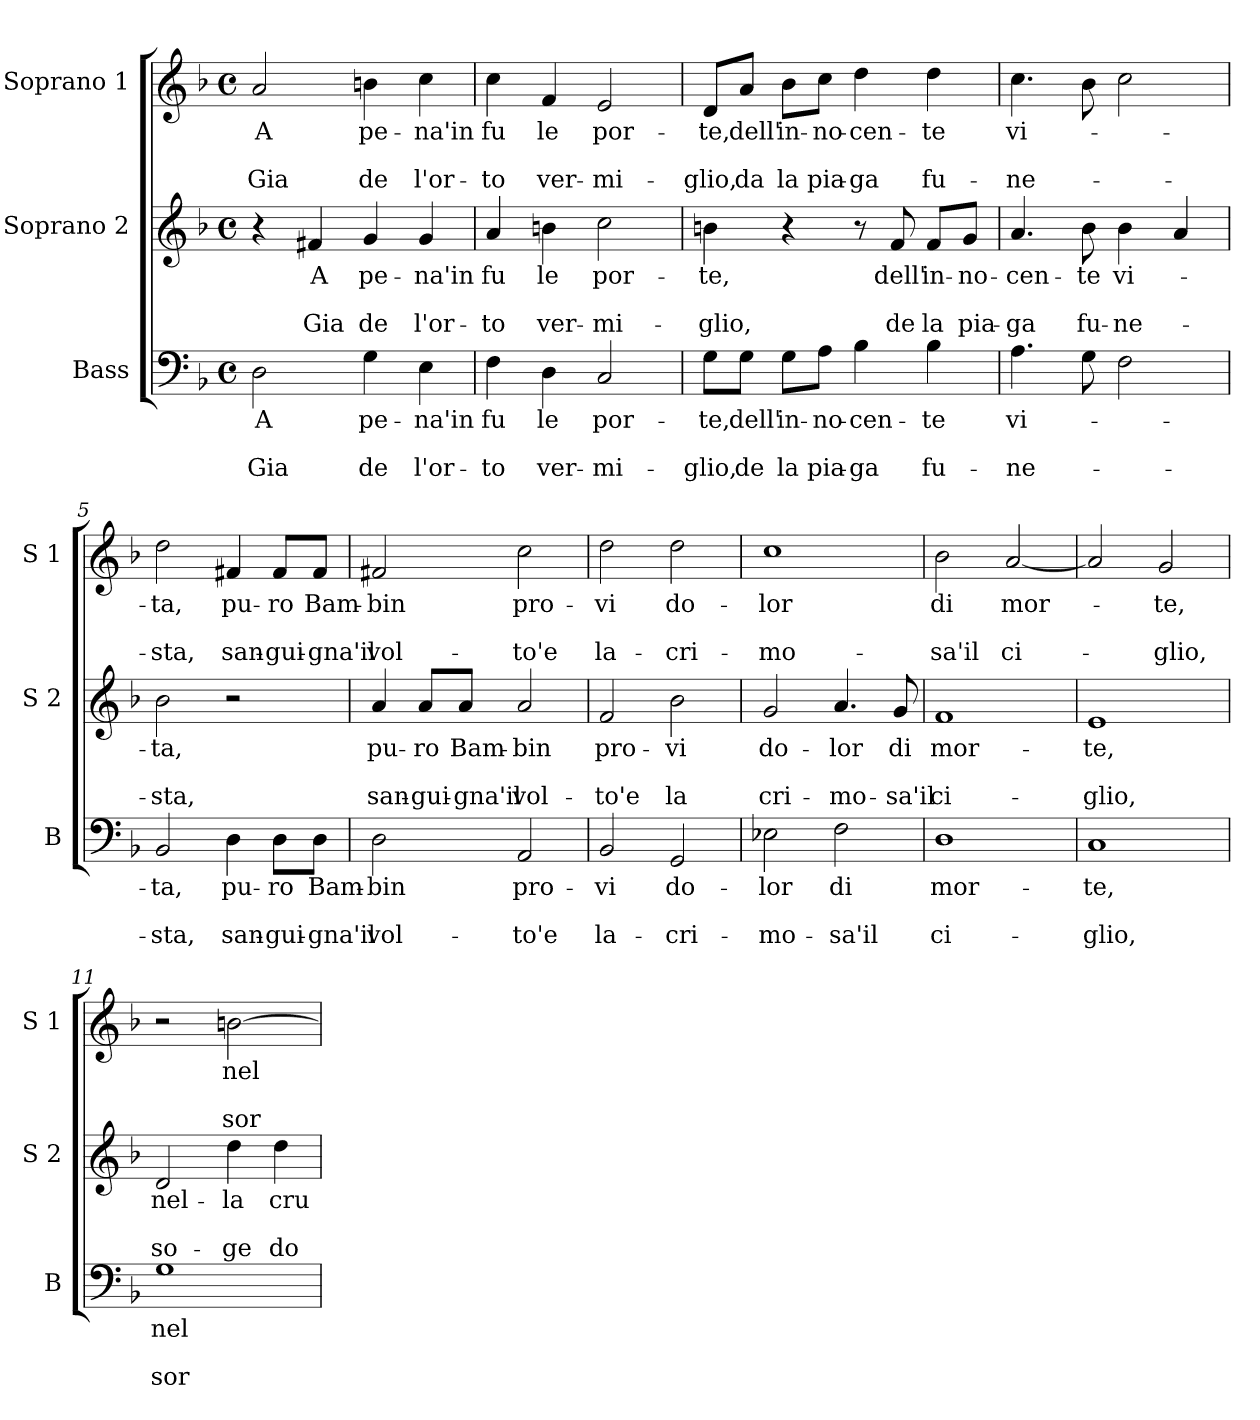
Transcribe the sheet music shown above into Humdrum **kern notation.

**kern	**text	**text	**text	**kern	**text	**text	**text	**kern	**text	**text	**text
*part3	*part3	*part3	*part3	*part2	*part2	*part2	*part2	*part1	*part1	*part1	*part1
*staff3	*staff3	*staff3	*staff3	*staff2	*staff2	*staff2	*staff2	*staff1	*staff1	*staff1	*staff1
*I"Bass	*	*	*	*I"Soprano 2	*	*	*	*I"Soprano 1	*	*	*
*I'B	*	*	*	*I'S 2	*	*	*	*I'S 1	*	*	*
*clefF4	*	*	*	*clefG2	*	*	*	*clefG2	*	*	*
*k[b-]	*	*	*	*k[b-]	*	*	*	*k[b-]	*	*	*
*F:	*	*	*	*F:	*	*	*	*F:	*	*	*
*M4/4	*	*	*	*M4/4	*	*	*	*M4/4	*	*	*
*met(c)	*	*	*	*met(c)	*	*	*	*met(c)	*	*	*
=1	=1	=1	=1	=1	=1	=1	=1	=1	=1	=1	=1
!	!LO:LY:b	!	!LO:LY:b	!	!	!	!	!	!LO:LY:b	!	!LO:LY:b
2D\	A	.	Gia	4r	.	.	.	2a/	A	.	Gia
!	!	!	!	!	!LO:LY:b	!	!LO:LY:b	!	!	!	!
.	.	.	.	4f#X/	A	.	Gia	.	.	.	.
!	!LO:LY:b	!	!LO:LY:b	!	!LO:LY:b	!	!LO:LY:b	!	!LO:LY:b	!	!LO:LY:b
4G\	pe-	.	de	4g/	pe-	.	de	4bn\	pe-	.	de
!	!LO:LY:b	!	!LO:LY:b	!	!LO:LY:b	!	!LO:LY:b	!	!LO:LY:b	!	!LO:LY:b
4E\	-na'in	.	l'or-	4g/	-na'in	.	l'or-	4cc\	-na'in	.	l'or-
=2	=2	=2	=2	=2	=2	=2	=2	=2	=2	=2	=2
!	!LO:LY:b	!	!LO:LY:b	!	!LO:LY:b	!	!LO:LY:b	!	!LO:LY:b	!	!LO:LY:b
4F\	fu	.	-to	4a/	fu	.	-to	4cc\	fu	.	-to
!	!LO:LY:b	!	!LO:LY:b	!	!LO:LY:b	!	!LO:LY:b	!	!LO:LY:b	!	!LO:LY:b
4D\	le	.	ver-	4bn\	le	.	ver-	4f/	le	.	ver-
!	!LO:LY:b	!	!LO:LY:b	!	!LO:LY:b	!	!LO:LY:b	!	!LO:LY:b	!	!LO:LY:b
2C/	por-	.	-mi-	2cc\	por-	.	-mi-	2e/	por-	.	-mi-
=3	=3	=3	=3	=3	=3	=3	=3	=3	=3	=3	=3
!	!LO:LY:b	!	!LO:LY:b	!	!LO:LY:b	!	!LO:LY:b	!	!LO:LY:b	!	!LO:LY:b
8G\L	-te,	.	-glio,	4bn\	-te,	.	-glio,	8d/L	-te,	.	-glio,
!	!LO:LY:b	!	!LO:LY:b	!	!	!	!	!	!LO:LY:b	!	!LO:LY:b
8G\J	dell'	.	de	.	.	.	.	8a/J	dell'	.	da
!	!LO:LY:b	!	!LO:LY:b	!	!	!	!	!	!LO:LY:b	!	!LO:LY:b
8G\L	in-	.	la	4r	.	.	.	8b-\L	in-	.	la
!	!LO:LY:b	!	!LO:LY:b	!	!	!	!	!	!LO:LY:b	!	!LO:LY:b
8A\J	-no-	.	pia-	.	.	.	.	8cc\J	-no-	.	pia-
!	!LO:LY:b	!	!LO:LY:b	!	!	!	!	!	!LO:LY:b	!	!LO:LY:b
4B-\	-cen-	.	-ga	8r	.	.	.	4dd\	-cen-	.	-ga
!	!	!	!	!	!LO:LY:b	!	!LO:LY:b	!	!	!	!
.	.	.	.	8f/	dell'	.	de	.	.	.	.
!	!LO:LY:b	!	!LO:LY:b	!	!LO:LY:b	!	!LO:LY:b	!	!LO:LY:b	!	!LO:LY:b
4B-\	-te	.	fu-	8f/L	in-	.	la	4dd\	-te	.	fu-
!	!	!	!	!	!LO:LY:b	!	!LO:LY:b	!	!	!	!
.	.	.	.	8g/J	-no-	.	pia-	.	.	.	.
=4	=4	=4	=4	=4	=4	=4	=4	=4	=4	=4	=4
!	!LO:LY:b	!	!LO:LY:b	!	!LO:LY:b	!	!LO:LY:b	!	!LO:LY:b	!	!LO:LY:b
4.A\	vi-	.	-ne-	4.a/	-cen-	.	-ga	4.cc\	vi-	.	-ne-
!	!	!	!	!	!LO:LY:b	!	!LO:LY:b	!	!	!	!
8G\	.	.	.	8b-\	-te	.	fu-	8b-\	.	.	.
!	!	!	!	!	!LO:LY:b	!	!LO:LY:b	!	!	!	!
2F\	.	.	.	4b-\	vi-	.	-ne-	2cc\	.	.	.
.	.	.	.	4a/	.	.	.	.	.	.	.
!!LO:LB:g=z
=5	=5	=5	=5	=5	=5	=5	=5	=5	=5	=5	=5
!	!LO:LY:b	!	!LO:LY:b	!	!LO:LY:b	!	!LO:LY:b	!	!LO:LY:b	!	!LO:LY:b
2BB-/	-ta,	.	-sta,	2b-\	-ta,	.	-sta,	2dd\	-ta,	.	-sta,
!	!LO:LY:b	!	!LO:LY:b	!	!	!	!	!	!LO:LY:b	!	!LO:LY:b
4D\	pu-	.	san-	2r	.	.	.	4f#X/	pu-	.	san-
!	!LO:LY:b	!	!LO:LY:b	!	!	!	!	!	!LO:LY:b	!	!LO:LY:b
8D\L	-ro	.	-gui-	.	.	.	.	8f#/L	-ro	.	-gui-
!	!LO:LY:b	!	!LO:LY:b	!	!	!	!	!	!LO:LY:b	!	!LO:LY:b
8D\J	Bam-	.	-gna'il	.	.	.	.	8f#/J	Bam-	.	-gna'il
=6	=6	=6	=6	=6	=6	=6	=6	=6	=6	=6	=6
!	!LO:LY:b	!	!LO:LY:b	!	!LO:LY:b	!	!LO:LY:b	!	!LO:LY:b	!	!LO:LY:b
2D\	-bin	.	vol-	4a/	pu-	.	san-	2f#X/	-bin	.	vol-
!	!	!	!	!	!LO:LY:b	!	!LO:LY:b	!	!	!	!
.	.	.	.	8a/L	-ro	.	-gui-	.	.	.	.
!	!	!	!	!	!LO:LY:b	!	!LO:LY:b	!	!	!	!
.	.	.	.	8a/J	Bam-	.	-gna'il	.	.	.	.
!	!LO:LY:b	!	!LO:LY:b	!	!LO:LY:b	!	!LO:LY:b	!	!LO:LY:b	!	!LO:LY:b
2AA/	pro-	.	-to'e	2a/	-bin	.	vol-	2cc\	pro-	.	-to'e
=7	=7	=7	=7	=7	=7	=7	=7	=7	=7	=7	=7
!	!LO:LY:b	!	!LO:LY:b	!	!LO:LY:b	!	!LO:LY:b	!	!LO:LY:b	!	!LO:LY:b
2BB-/	-vi	.	la-	2f/	pro-	.	-to'e	2dd\	-vi	.	la-
!	!LO:LY:b	!	!LO:LY:b	!	!LO:LY:b	!	!LO:LY:b	!	!LO:LY:b	!	!LO:LY:b
2GG/	do-	.	-cri-	2b-\	-vi	.	la	2dd\	do-	.	-cri-
=8	=8	=8	=8	=8	=8	=8	=8	=8	=8	=8	=8
!	!LO:LY:b	!	!LO:LY:b	!	!LO:LY:b	!	!LO:LY:b	!	!LO:LY:b	!	!LO:LY:b
2E-X\	-lor	.	-mo-	2g/	do-	.	cri-	1cc	-lor	.	-mo-
!	!LO:LY:b	!	!LO:LY:b	!	!LO:LY:b	!	!LO:LY:b	!	!	!	!
2F\	di	.	-sa'il	4.a/	-lor	.	-mo-	.	.	.	.
!	!	!	!	!	!LO:LY:b	!	!LO:LY:b	!	!	!	!
.	.	.	.	8g/	di	.	-sa'il	.	.	.	.
=9	=9	=9	=9	=9	=9	=9	=9	=9	=9	=9	=9
!	!LO:LY:b	!	!LO:LY:b	!	!LO:LY:b	!	!LO:LY:b	!	!LO:LY:b	!	!LO:LY:b
1D	mor-	.	ci-	1f	mor-	.	ci-	2b-\	di	.	-sa'il
!	!	!	!	!	!	!	!	!	!LO:LY:b	!	!LO:LY:b
.	.	.	.	.	.	.	.	[2a/	mor-	.	ci-
!!LO:PB:g=z
=10	=10	=10	=10	=10	=10	=10	=10	=10	=10	=10	=10
!	!LO:LY:b	!	!LO:LY:b	!	!LO:LY:b	!	!LO:LY:b	!	!	!	!
1C	-te,	.	-glio,	1e	-te,	.	-glio,	2a/]	.	.	.
!	!	!	!	!	!	!	!	!	!LO:LY:b	!	!LO:LY:b
.	.	.	.	.	.	.	.	2g/	-te,	.	-glio,
=11	=11	=11	=11	=11	=11	=11	=11	=11	=11	=11	=11
!	!LO:LY:b	!	!LO:LY:b	!	!LO:LY:b	!	!LO:LY:b	!	!	!	!
1G	nel-	.	sor-	2d/	nel-	.	so-	2r	.	.	.
!	!	!	!	!	!LO:LY:b	!	!LO:LY:b	!	!LO:LY:b	!	!LO:LY:b
.	.	.	.	4dd\	-la	.	-ge	[2bn\	nel-	.	sor-
!	!	!	!	!	!LO:LY:b	!	!LO:LY:b	!	!	!	!
.	.	.	.	4dd\	cru-	.	do-	.	.	.	.
=	=	=	=	=	=	=	=	=	=	=	=
*-	*-	*-	*-	*-	*-	*-	*-	*-	*-	*-	*-
